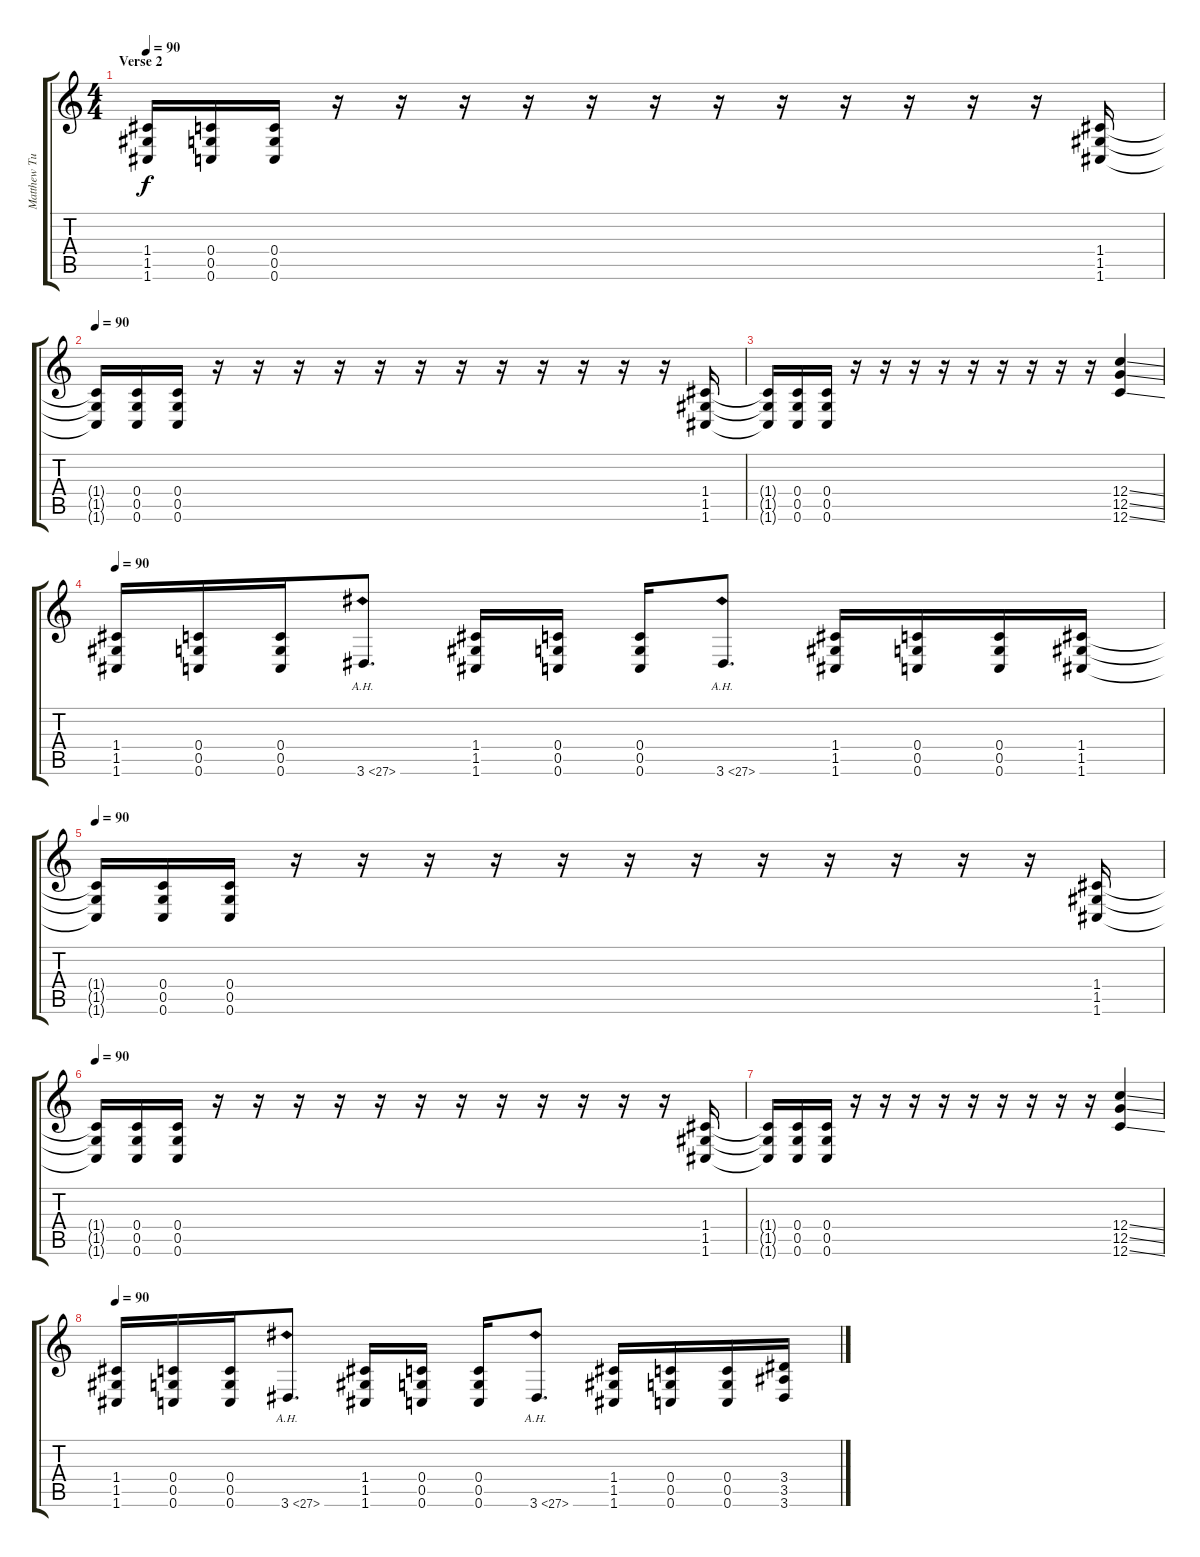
\track ("Matthew Tuck" "Matthew Tu") {instrument distortionguitar}
\staff {score tabs}
\tuning (D4 A3 F3 C3 G2 C2) {hide}
\ts (4 4)
\section ("" "Verse 2")
\tempo 90
\clef g2
\ks c
(1.4{t} 1.5{t} 1.6{t}).16{dy f} (0.4 0.5 0.6).16 (0.4 0.5 0.6).16 r.16 r.16 r.16 r.16 r.16 r.16 r.16 r.16 r.16 r.16 r.16 r.16 (1.4 1.5 1.6).16 |
\tempo 90
(1.4{t} 1.5{t} 1.6{t}).16 (0.4 0.5 0.6).16 (0.4 0.5 0.6).16 r.16 r.16 r.16 r.16 r.16 r.16 r.16 r.16 r.16 r.16 r.16 r.16 (1.4 1.5 1.6).16 |
(1.4{t} 1.5{t} 1.6{t}).16 (0.4 0.5 0.6).16 (0.4 0.5 0.6).16 r.16 r.16 r.16 r.16 r.16 r.16 r.16 r.16 r.16 (12.4{ss} 12.5{ss} 12.6{ss}).4 |
\tempo 90
(1.4 1.5 1.6).16 (0.4 0.5 0.6).16 (0.4 0.5 0.6).16 3.6{ah 24}.8{d} (1.4 1.5 1.6).16 (0.4 0.5 0.6).16 (0.4 0.5 0.6).16 3.6{ah 24}.8{d} (1.4 1.5 1.6).16 (0.4 0.5 0.6).16 (0.4 0.5 0.6).16 (1.4 1.5 1.6).16 |
\tempo 90
(1.4{t} 1.5{t} 1.6{t}).16 (0.4 0.5 0.6).16 (0.4 0.5 0.6).16 r.16 r.16 r.16 r.16 r.16 r.16 r.16 r.16 r.16 r.16 r.16 r.16 (1.4 1.5 1.6).16 |
\tempo 90
(1.4{t} 1.5{t} 1.6{t}).16 (0.4 0.5 0.6).16 (0.4 0.5 0.6).16 r.16 r.16 r.16 r.16 r.16 r.16 r.16 r.16 r.16 r.16 r.16 r.16 (1.4 1.5 1.6).16 |
(1.4{t} 1.5{t} 1.6{t}).16 (0.4 0.5 0.6).16 (0.4 0.5 0.6).16 r.16 r.16 r.16 r.16 r.16 r.16 r.16 r.16 r.16 (12.4{ss} 12.5{ss} 12.6{ss}).4 |
\tempo 90
(1.4 1.5 1.6).16 (0.4 0.5 0.6).16 (0.4 0.5 0.6).16 3.6{ah 24}.8{d} (1.4 1.5 1.6).16 (0.4 0.5 0.6).16 (0.4 0.5 0.6).16 3.6{ah 24}.8{d} (1.4 1.5 1.6).16 (0.4 0.5 0.6).16 (0.4 0.5 0.6).16 (3.4 3.5 3.6).16
